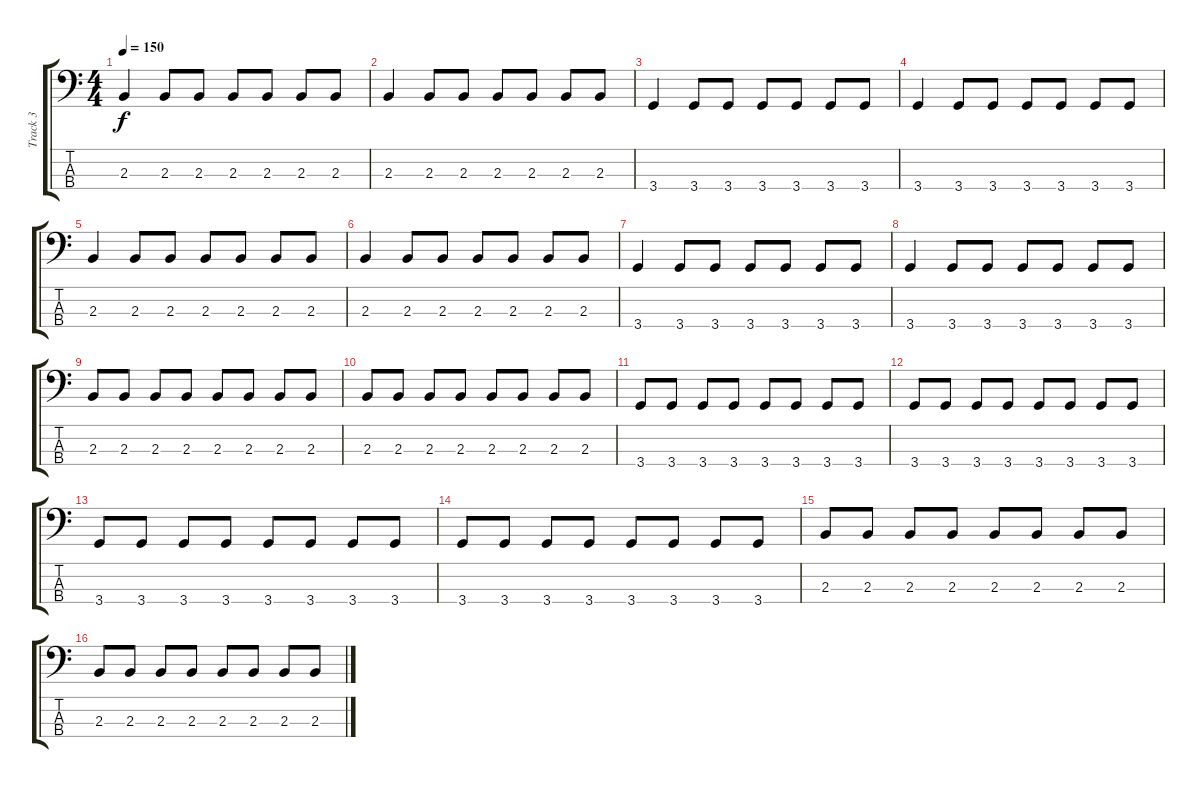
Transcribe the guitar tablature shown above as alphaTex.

\track ("Track 3" "Track 3") {instrument electricbassfinger}
\staff {score tabs}
\tuning (G2 D2 A1 E1) {hide}
\ts (4 4)
\tempo 150
\clef f4
\ks c
2.3.4{dy f} 2.3.8 2.3.8 2.3.8 2.3.8 2.3.8 2.3.8 |
2.3.4 2.3.8 2.3.8 2.3.8 2.3.8 2.3.8 2.3.8 |
3.4.4 3.4.8 3.4.8 3.4.8 3.4.8 3.4.8 3.4.8 |
3.4.4 3.4.8 3.4.8 3.4.8 3.4.8 3.4.8 3.4.8 |
2.3.4 2.3.8 2.3.8 2.3.8 2.3.8 2.3.8 2.3.8 |
2.3.4 2.3.8 2.3.8 2.3.8 2.3.8 2.3.8 2.3.8 |
3.4.4 3.4.8 3.4.8 3.4.8 3.4.8 3.4.8 3.4.8 |
3.4.4 3.4.8 3.4.8 3.4.8 3.4.8 3.4.8 3.4.8 |
2.3.8 2.3.8 2.3.8 2.3.8 2.3.8 2.3.8 2.3.8 2.3.8 |
2.3.8 2.3.8 2.3.8 2.3.8 2.3.8 2.3.8 2.3.8 2.3.8 |
3.4.8 3.4.8 3.4.8 3.4.8 3.4.8 3.4.8 3.4.8 3.4.8 |
3.4.8 3.4.8 3.4.8 3.4.8 3.4.8 3.4.8 3.4.8 3.4.8 |
3.4.8 3.4.8 3.4.8 3.4.8 3.4.8 3.4.8 3.4.8 3.4.8 |
3.4.8 3.4.8 3.4.8 3.4.8 3.4.8 3.4.8 3.4.8 3.4.8 |
2.3.8 2.3.8 2.3.8 2.3.8 2.3.8 2.3.8 2.3.8 2.3.8 |
2.3.8 2.3.8 2.3.8 2.3.8 2.3.8 2.3.8 2.3.8 2.3.8
